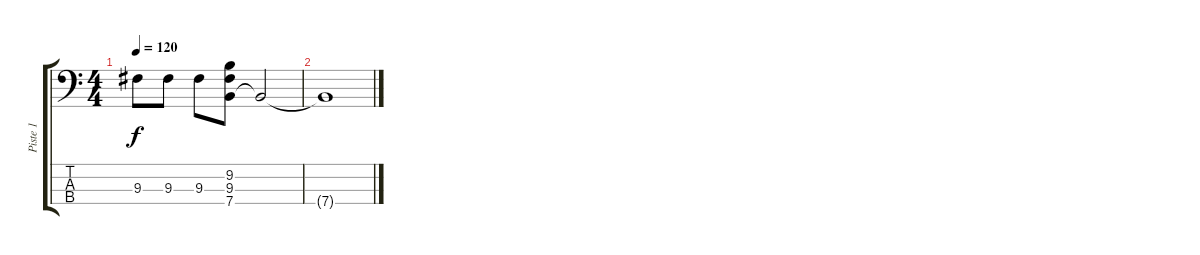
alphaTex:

\track ("Piste 1" "Piste 1") {instrument electricbassfinger}
\staff {score tabs}
\tuning (G2 D2 A1 E1) {hide}
\ts (4 4)
\tempo 120
\clef f4
\ks c
9.3.8{dy f} 9.3.8 9.3.8 (9.2 9.3 7.4).8 7.4{t}.2 |
7.4{t}.1
